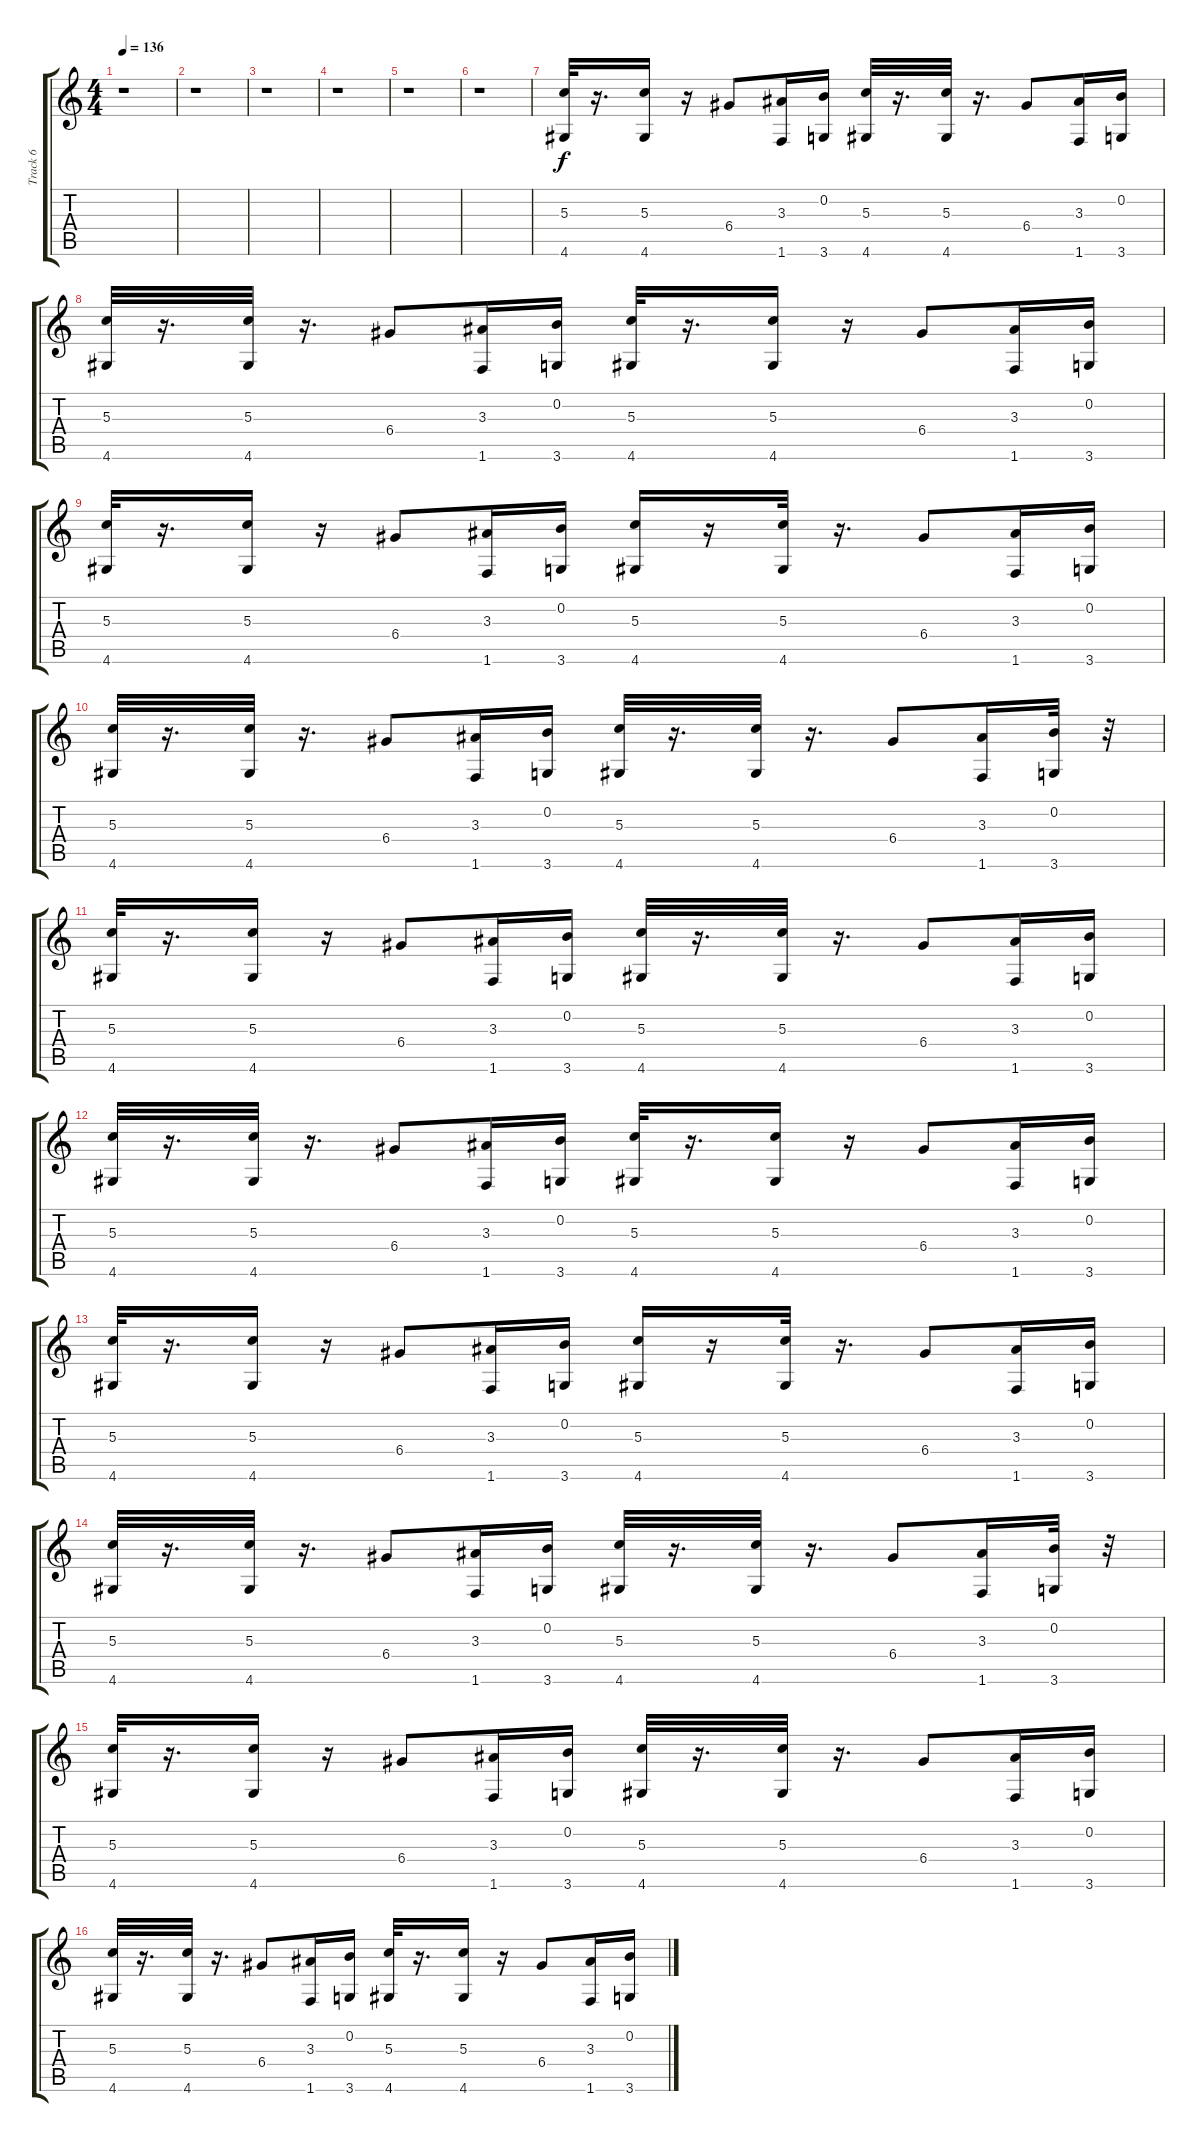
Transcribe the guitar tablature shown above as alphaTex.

\track ("Track 6" "Track 6") {instrument synthbass2}
\staff {score tabs}
\tuning (E4 B3 G3 D3 A2 E2) {hide}
\ts (4 4)
\tempo 136
\clef g2
\ks c
r.1{dy f} |
r.1 |
r.1 |
r.1 |
r.1 |
r.1 |
(5.3 4.6).32 r.16{d} (5.3 4.6).16 r.16 6.4.8 (3.3 1.6).16 (0.2 3.6).16 (5.3 4.6).32 r.16{d} (5.3 4.6).32 r.16{d} 6.4.8 (3.3 1.6).16 (0.2 3.6).16 |
(5.3 4.6).32 r.16{d} (5.3 4.6).32 r.16{d} 6.4.8 (3.3 1.6).16 (0.2 3.6).16 (5.3 4.6).32 r.16{d} (5.3 4.6).16 r.16 6.4.8 (3.3 1.6).16 (0.2 3.6).16 |
(5.3 4.6).32 r.16{d} (5.3 4.6).16 r.16 6.4.8 (3.3 1.6).16 (0.2 3.6).16 (5.3 4.6).16 r.16 (5.3 4.6).32 r.16{d} 6.4.8 (3.3 1.6).16 (0.2 3.6).16 |
(5.3 4.6).32 r.16{d} (5.3 4.6).32 r.16{d} 6.4.8 (3.3 1.6).16 (0.2 3.6).16 (5.3 4.6).32 r.16{d} (5.3 4.6).32 r.16{d} 6.4.8 (3.3 1.6).16 (0.2 3.6).32 r.32 |
(5.3 4.6).32 r.16{d} (5.3 4.6).16 r.16 6.4.8 (3.3 1.6).16 (0.2 3.6).16 (5.3 4.6).32 r.16{d} (5.3 4.6).32 r.16{d} 6.4.8 (3.3 1.6).16 (0.2 3.6).16 |
(5.3 4.6).32 r.16{d} (5.3 4.6).32 r.16{d} 6.4.8 (3.3 1.6).16 (0.2 3.6).16 (5.3 4.6).32 r.16{d} (5.3 4.6).16 r.16 6.4.8 (3.3 1.6).16 (0.2 3.6).16 |
(5.3 4.6).32 r.16{d} (5.3 4.6).16 r.16 6.4.8 (3.3 1.6).16 (0.2 3.6).16 (5.3 4.6).16 r.16 (5.3 4.6).32 r.16{d} 6.4.8 (3.3 1.6).16 (0.2 3.6).16 |
(5.3 4.6).32 r.16{d} (5.3 4.6).32 r.16{d} 6.4.8 (3.3 1.6).16 (0.2 3.6).16 (5.3 4.6).32 r.16{d} (5.3 4.6).32 r.16{d} 6.4.8 (3.3 1.6).16 (0.2 3.6).32 r.32 |
(5.3 4.6).32 r.16{d} (5.3 4.6).16 r.16 6.4.8 (3.3 1.6).16 (0.2 3.6).16 (5.3 4.6).32 r.16{d} (5.3 4.6).32 r.16{d} 6.4.8 (3.3 1.6).16 (0.2 3.6).16 |
(5.3 4.6).32 r.16{d} (5.3 4.6).32 r.16{d} 6.4.8 (3.3 1.6).16 (0.2 3.6).16 (5.3 4.6).32 r.16{d} (5.3 4.6).16 r.16 6.4.8 (3.3 1.6).16 (0.2 3.6).16
